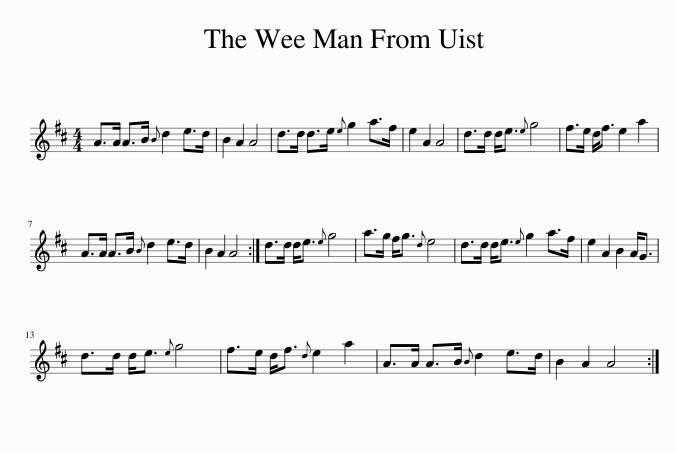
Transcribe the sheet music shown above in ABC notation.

X:1
L:1/8
M:4/4
I:linebreak $
K:D
V:1 treble
V:1
 A>A A>B{B} d2 e>d | B2 A2 A4 | d>d d>e{e} g2 a>f | e2 A2 A4 | d>d d<e{e} g4 | %5
 f>e d<f e2 a2 |$ A>A A>B{B} d2 e>d | B2 A2 A4 :| d>d d<e{e} g4 | a>g f<g{d} e4 | %10
 d>d d<e{e} g2 a>f | e2 A2 B2 A<G |$ d>d d<e{e} g4 | f>e d<f{d} e2 a2 | A>A A>B{B} d2 e>d | %15
 B2 A2 A4 :| %16
